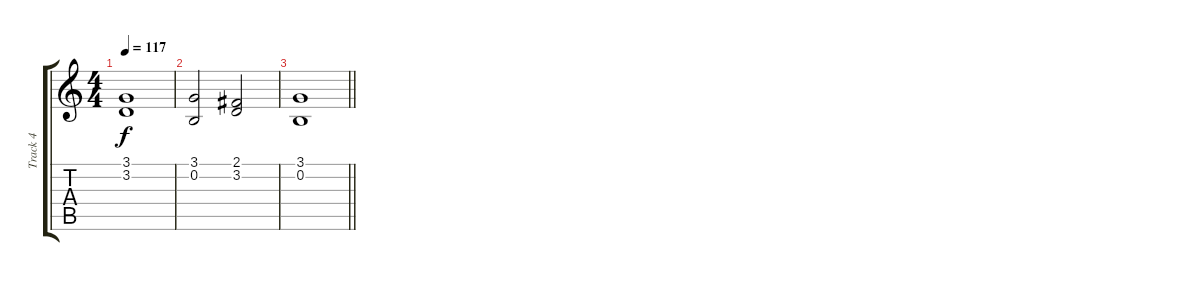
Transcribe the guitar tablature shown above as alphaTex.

\track ("Track 4" "Track 4") {instrument accordion}
\staff {score tabs}
\tuning (E4 B3 G3 D3 A2 E2) {hide}
\ts (4 4)
\tempo 117
\clef g2
\ks c
(3.1{t} 3.2{t}).1{dy f} |
(3.1 0.2).2 (2.1 3.2).2 |
\barLineRight lightlight
(3.1 0.2).1
